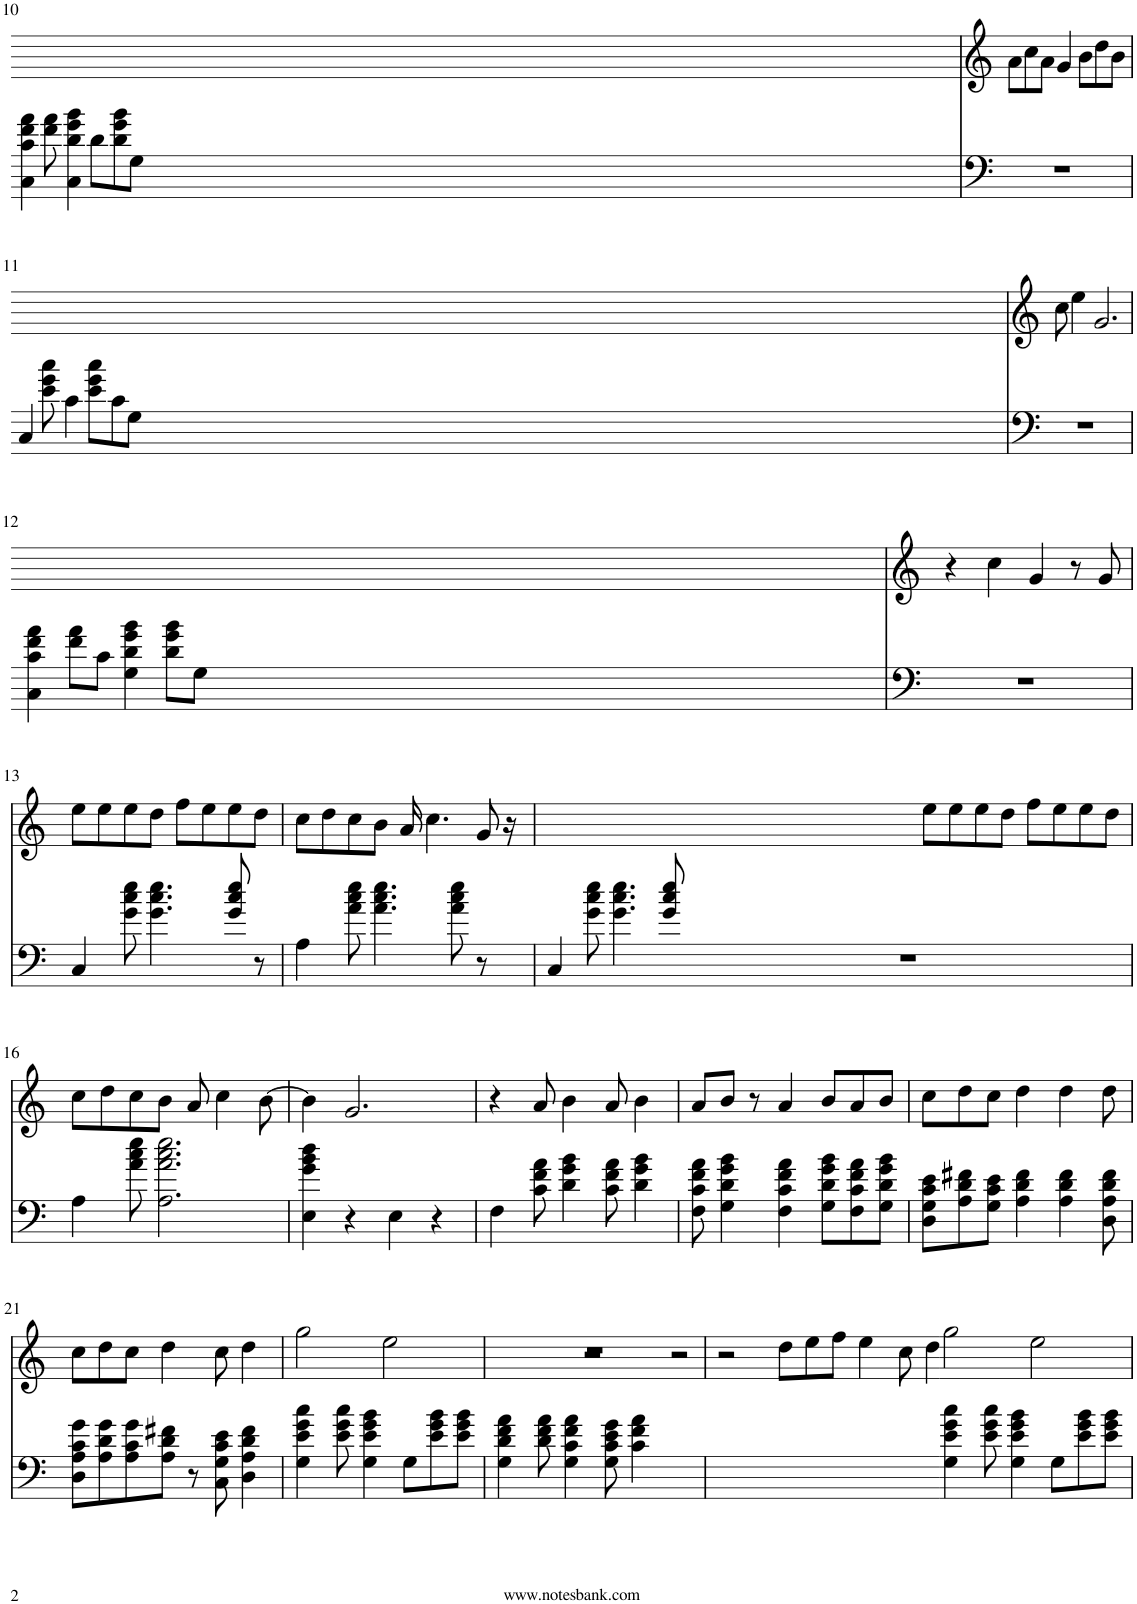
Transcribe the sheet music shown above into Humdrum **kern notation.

**kern	**kern
*part2	*part1
*staff2	*staff1
*I"Downtown	*I"Vibraphone
*	*I'Vbp
!!LO:PB:g=z
*clefF4	*clefG2
*k[]	*k[]
*M4/4	*M4/4
=10	=10
4C\ 4c\ 4f\ 4a\	8a\L
.	8cc\
8f\ 8a\	8a\J
4C\ 4d\ 4g\ 4b\	4g/
8d\L	8b\L
8d\ 8g\ 8b\	8dd\
8G\J	8b\J
1%7ryy	000ryy
1r	.
!!LO:LB:g=z
=11	=11
4C/	8cc\
.	4ee\
8e\ 8g\ 8cc\	.
4c\	[8%5g/
8e\ 8g\ 8cc\L	.
8c\	.
8G\J	.
1%7ryy	000ryy
1r	.
!!LO:LB:g=z
=12	=12
4C\ 4c\ 4f\ 4a\	4r
8f\ 8a\L	8g/]
8c\J	4cc\
4G\ 4d\ 4g\ 4b\	.
.	4g/
8d\ 8g\ 8b\L	.
8G\J	8r
0.ryy	8g/
.	8%31ryy
1r	.
!!LO:LB:g=z
=13	=13
4C/	8ee\L
.	8ee\
8g\ 8cc\ 8ee\	8ee\
4.g\ 4.cc\ 4.ee\	8dd\J
.	8ff\L
.	8ee\
8g/ 8cc/ 8ee/	8ee\
8r	8dd\J
=14	=14
4A\	8cc\L
.	8dd\
8a\ 8cc\ 8ee\	8cc\
4.a\ 4.cc\ 4.ee\	8b\J
.	16a/
.	4.cc\
8a\ 8cc\ 8ee\	.
8r	.
.	8g/
8ryy	.
.	16r
=15	=15
4C/	8ee\L
.	8ee\
8g\ 8cc\ 8ee\	8ee\
4.g\ 4.cc\ 4.ee\	8dd\J
.	8ff\L
.	8ee\
8g/ 8cc/ 8ee/	8ee\
8ryy	8dd\J
.	0ryy
1r	.
!!LO:LB:g=z
=16	=16
4A\	8cc\L
.	8dd\
8a\ 8cc\ 8ee\	8cc\
[8%5A\ [8%5a\ [8%5cc\ [8%5ee\	8b\J
.	8a/
.	4cc\
.	[8b\
=17	=17
4E\ 4g\ 4b\ 4dd\	4b\]
8A\] 8a\] 8cc\] 8ee\]	2.g/
4r	.
4E\	.
4r	.
.	8ryy
=18	=18
4F\	4r
8c\ 8f\ 8a\	8a/
4d\ 4g\ 4b\	4b\
8c\ 8f\ 8a\	8a/
4d\ 4g\ 4b\	4b\
=19	=19
8F\ 8c\ 8f\ 8a\	8a/L
4G\ 4d\ 4g\ 4b\	8b/J
.	8r
4F\ 4c\ 4f\ 4a\	4a/
8G\ 8d\ 8g\ 8b\L	8b/L
8F\ 8c\ 8f\ 8a\	8a/
8G\ 8d\ 8g\ 8b\J	8b/J
=20	=20
8D\ 8G\ 8c\ 8e\L	8cc\L
8A\ 8d\ 8f#X\	8dd\
8G\ 8c\ 8e\J	8cc\J
4A\ 4d\ 4f#\	4dd\
4A\ 4d\ 4f#\	4dd\
8D\ 8A\ 8d\ 8f#\	8dd\
!!LO:LB:g=z
=21	=21
8D\ 8A\ 8c\ 8g\L	8cc\L
8A\ 8d\ 8g\	8dd\
8A\ 8c\ 8g\	8cc\J
8A\ 8d\ 8f#X\J	4dd\
8r	.
8C\ 8G\ 8c\ 8e\	8cc\
4D\ 4A\ 4d\ 4f#\	4dd\
=22	=22
4G\ 4e\ 4g\ 4cc\	2gg\
8e\ 8g\ 8cc\	.
4G\ 4e\ 4g\ 4b\	.
.	2ee\
8G\L	.
8e\ 8g\ 8b\	.
8e\ 8g\ 8b\J	.
=23	=23
4G\ 4d\ 4f\ 4a\	1r
8d\ 8f\ 8a\	.
4G\ 4c\ 4f\ 4a\	.
8G\ 8c\ 8e\ 8g\	.
4c\ 4f\ 4a\	.
0ryy	2r
.	2r
.	2r
.	8dd\L
.	8ee\
.	8ff\J
.	4ee\
2ryy	.
.	8cc\
.	4dd\
=24	=24
4G\ 4e\ 4g\ 4cc\	2gg\
8e\ 8g\ 8cc\	.
4G\ 4e\ 4g\ 4b\	.
.	2ee\
8G\L	.
8e\ 8g\ 8b\	.
8e\ 8g\ 8b\J	.
=	=
*-	*-
